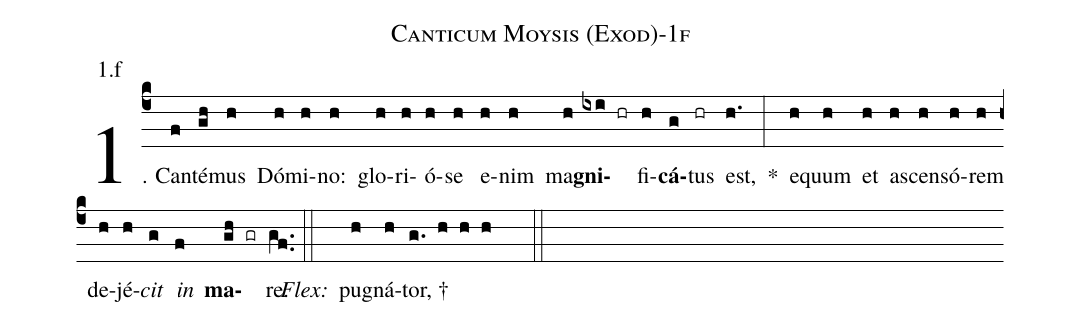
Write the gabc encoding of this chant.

name: Canticum Moysis (Exod)-1f;
annotation: 1.f;
%%
(c4)1. Can(f)té(gh)mus(h) Dó(h)mi(h)no:(h) glo(h)ri(h)ó(h)se(h) e(h)nim(h) ma(h)<b>gni</b>(ixi hr)fi(h)<b>cá</b>(g)tus(hr) est,(h.) *(:) e(h)quum(h) et(h) a(h)scen(h)só(h)rem(h) de(h)jé(h)<i>cit</i>(g) <i>in</i>(f) <b>ma</b>(gh gr)re.(gf..) (::)
<i>Flex:</i>()  pu(h)gná(h)tor, †(g. h h h  ::)
